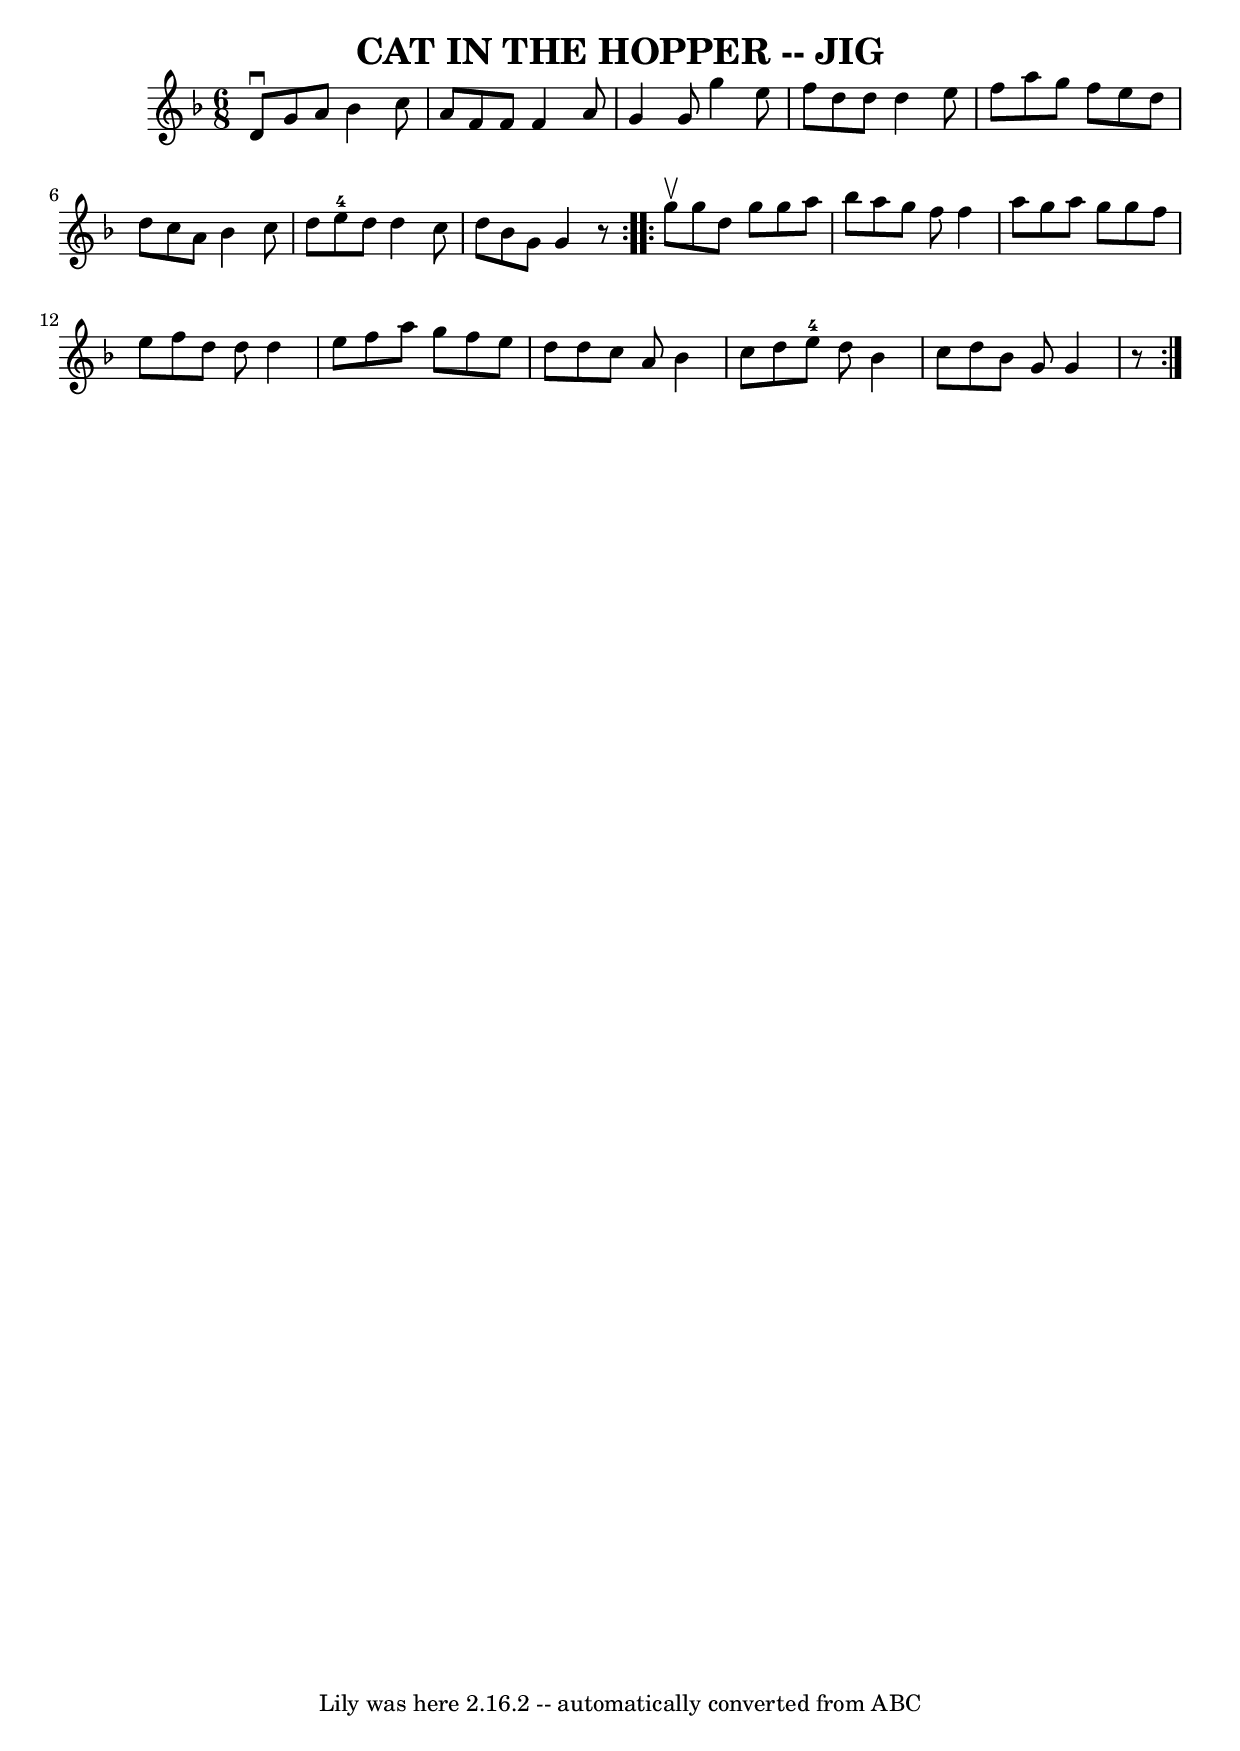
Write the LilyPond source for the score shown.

\version "2.7.40"
\include "Mammoth.ily"
\header {
	%% book = "Ryan's Mammoth Collection of Fiddle Tunes"
	crossRefNumber = "1"
	footnotes = ""
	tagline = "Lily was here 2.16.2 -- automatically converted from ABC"
	title = "CAT IN THE HOPPER -- JIG"
}
voicedefault =  {


\repeat volta 2 {
\time 6/8 
\key g \dorian d'8^\downbow g'8 a'8 bes'4 c''8    
|
 a'8 f'8 f'8 f'4 a'8    |
 g'4 g'8 g''4    
e''8    |
 f''8 d''8 d''8 d''4 e''8        |
 f''8  
 a''8 g''8 f''8 e''8 d''8    |
 d''8 c''8 a'8    
bes'4 c''8    |
 d''8 e''8-4 d''8 d''4 c''8    
|
 d''8 bes'8 g'8 g'4    r8   }     \repeat volta 2 { g''8 
^\upbow       |
 g''8 d''8 g''8 g''8 a''8 bes''8    
|
 a''8 g''8 f''8 f''4 a''8    |
 g''8 a''8    
g''8 g''8 f''8 e''8    |
 f''8 d''8 d''8 d''4 e''8 
       |
 f''8 a''8 g''8 f''8 e''8 d''8    |
   
d''8 c''8 a'8 bes'4 c''8    |
 d''8 e''8-4 d''8    
bes'4 c''8    |
 d''8 bes'8 g'8 g'4    r8   }   
}

\score{
    <<

	\context Staff="default"
	{
	    \voicedefault 
	}

    >>
	\layout {
	}
	\midi {}
}
